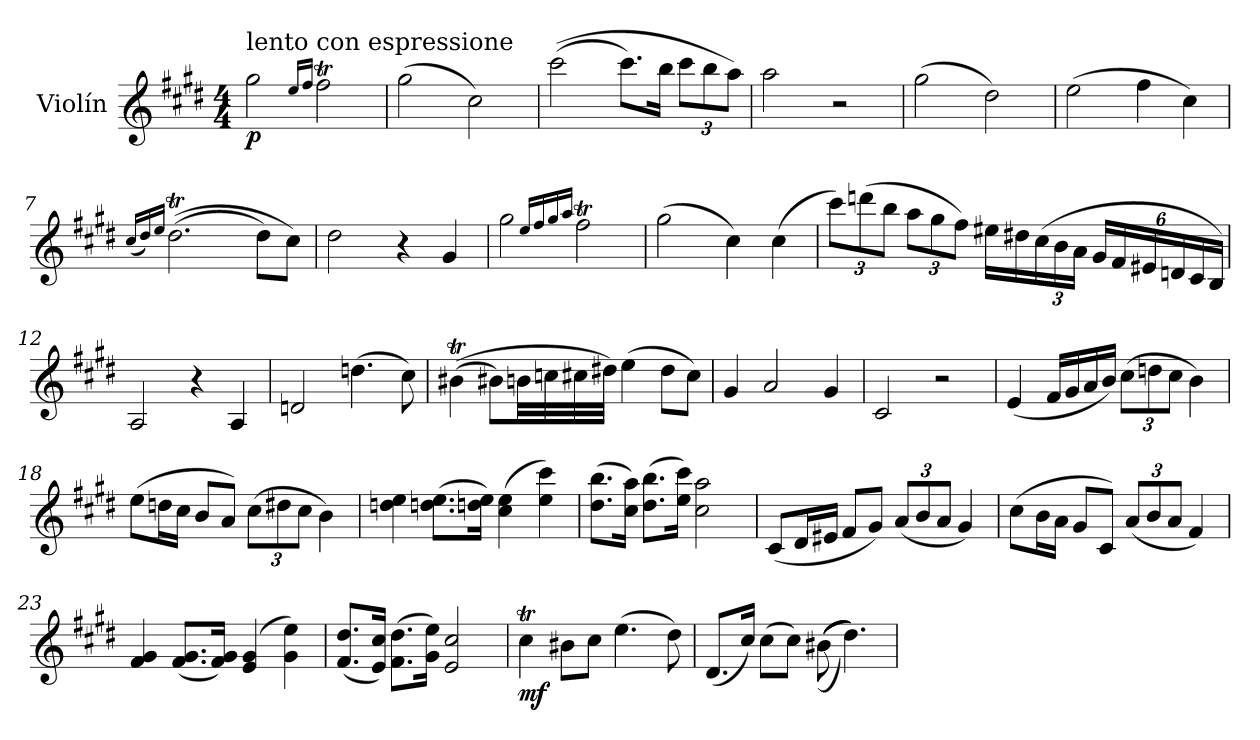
**kern	**dynam
*part1	*part1
*staff1	*staff1
*I"Violín	*
*I'Vln.	*
*clefG2	*
*k[f#c#g#d#]	*
*M4/4	*
*MM69	*
=1	=1
!LO:TX:a:t=lento con espressione	!
!	!LO:DY:b
2gg#\	p
16qee/LL	.
16qff#/JJ	.
2ff#T\	.
=2	=2
(2gg#\	.
2cc#\)	.
=3	=3
((2ccc#\	.
8.ccc#\L)	.
16bb\Jk	.
*Xbrackettup	*
12ccc#\L	.
12bb\	.
12aa\J)	.
=4	=4
2aa\	.
2r	.
!!LO:LB:g=z
=5	=5
(2gg#\	.
2dd#\)	.
=6	=6
(2ee\	.
4ff#\	.
4cc#\)	.
=7	=7
(16qcc#/LL	.
16qdd#/)	.
16qee/JJ	.
((2.dd#t\	.
8dd#\L)	.
8cc#\J)	.
=8	=8
2dd#\	.
4r	.
4g#/	.
!!LO:LB:g=z
=9	=9
2gg#\	.
16qee/LL	.
16qff#/	.
16qgg#/	.
16qaa/JJ	.
2ff#T\	.
=10	=10
(2gg#\	.
4cc#\)	.
(4cc#\	.
=11	=11
12ccc#\L)	.
(12dddn\	.
12bb\J	.
12aa\L	.
12gg#\	.
12ff#\J)	.
16ee#X\LL	.
16dd#X\	.
(24cc#\	.
24b\	.
24a\JJ	.
24g#/LL	.
24f#/	.
24e#X/	.
24dn/	.
24c#/	.
24B/JJ)	.
=12	=12
2A/	.
4r	.
4A/	.
!!LO:LB:g=z
=13	=13
2dn/	.
(4.ddn\	.
8cc#\)	.
=14	=14
((4b#Xt\	.
8b#X\L)	.
32bn\LL	.
32ccn\	.
32cc#X\	.
32dd#X\JJJ)	.
(4ee\	.
8dd#\L	.
8cc#\J)	.
=15	=15
4g#/	.
2a/	.
4g#/	.
=16	=16
2c#/	.
2r	.
!!LO:LB:g=z
=17	=17
(4e/	.
16f#/LL	.
16g#/	.
16a/	.
16b/JJ)	.
(12cc#\L	.
12ddn\	.
12cc#\J	.
4b\)	.
=18	=18
(8ee\L	.
16ddn\L	.
16cc#\JJ	.
8b/L	.
8a/J)	.
(12cc#\L	.
12dd#X\	.
12cc#\J	.
4b\)	.
=19	=19
4ddn\ 4ee\	.
(8.ddn\ 8.ee\L	.
16ddn\ 16ee\Jk)	.
(4cc#\ 4ee\	.
4ee\ 4ccc#\)	.
=20	=20
(8.dd#\ 8.bb\L	.
16cc#\ 16aa\Jk)	.
(8.dd#\ 8.bb\L	.
16ee\ 16ccc#\Jk)	.
2cc#\ 2aa\	.
!!LO:LB:g=z
=21	=21
(8c#/L	.
16d#/L	.
16e#X/JJ	.
8f#/L	.
8g#/J)	.
(12a/L	.
12b/	.
12a/J	.
4g#/)	.
=22	=22
(8cc#\L	.
16b\L	.
16a\JJ	.
8g#/L	.
8c#/J)	.
(12a/L	.
12b/	.
12a/J	.
4f#/)	.
=23	=23
4f#/ 4g#/	.
(8.f#/ 8.g#/L	.
16f#/ 16g#/Jk)	.
(4e/ 4g#/	.
4g#\ 4ee\)	.
=24	=24
(8.f#/ 8.dd#/L	.
16e/ 16cc#/Jk)	.
(8.f#\ 8.dd#\L	.
16g#\ 16ee\Jk)	.
2e/ 2cc#/	.
!!LO:LB:g=z
=25	=25
!	!LO:DY:b
4cc#T\	mf
8b#X\L	.
8cc#\J	.
(4.ee\	.
8dd#\)	.
=26	=26
(8.d#/L	.
16cc#/Jk)	.
(8cc#\L	.
8cc#\J)	.
((((8b#X\	.
4.dd#\))))	.
=	=
*-	*-
